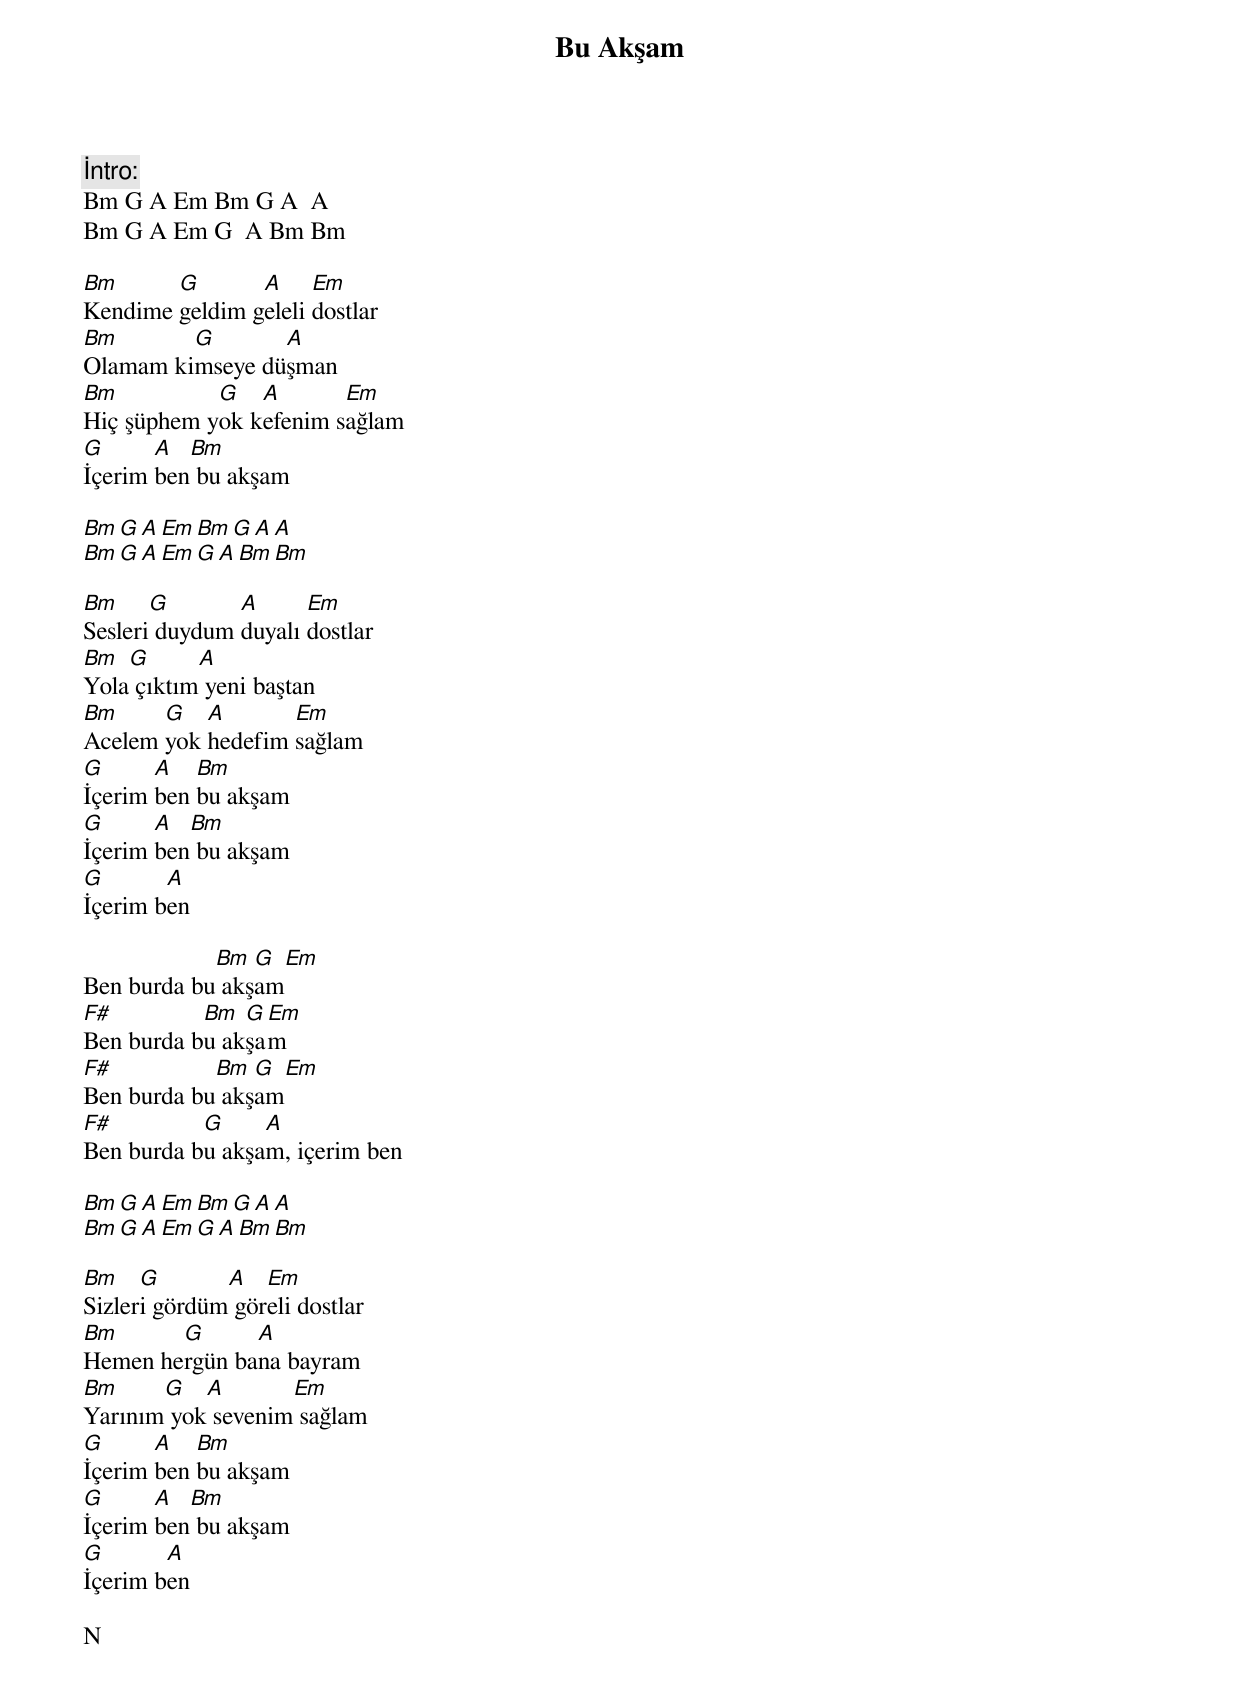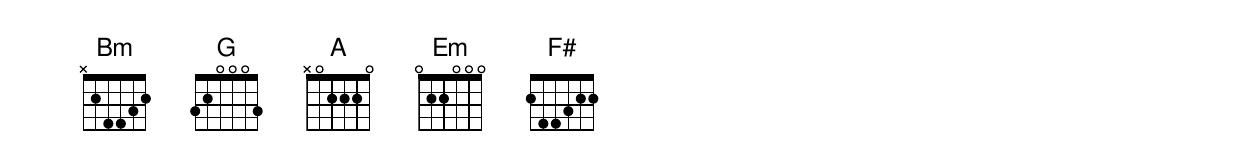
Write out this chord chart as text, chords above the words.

{title: Bu Akşam}
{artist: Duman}

İntro:
Bm G A Em Bm G A  A
Bm G A Em G  A Bm Bm

Bm      G       A     Em
Kendime geldim geleli dostlar
Bm       G       A
Olamam kimseye düşman
Bm          G   A       Em
Hiç şüphem yok kefenim sağlam
G      A  Bm
İçerim ben bu akşam

Bm G A Em Bm G A  A
Bm G A Em G  A Bm Bm

Bm     G       A      Em
Sesleri duydum duyalı dostlar
Bm  G      A
Yola çıktım yeni baştan
Bm     G   A       Em
Acelem yok hedefim sağlam
G      A   Bm
İçerim ben bu akşam
G      A  Bm
İçerim ben bu akşam
G       A
İçerim ben

            Bm  G Em
Ben burda bu akşam
F#         Bm  G Em
Ben burda bu akşam
F#          Bm  G Em
Ben burda bu akşam
F#         G     A
Ben burda bu akşam, içerim ben

Bm G A Em Bm G A  A
Bm G A Em G  A Bm Bm

Bm    G       A   Em
Sizleri gördüm göreli dostlar
Bm      G      A
Hemen hergün bana bayram
Bm     G   A       Em
Yarınım yok sevenim sağlam
G      A   Bm
İçerim ben bu akşam
G      A  Bm
İçerim ben bu akşam
G       A
İçerim ben

N
